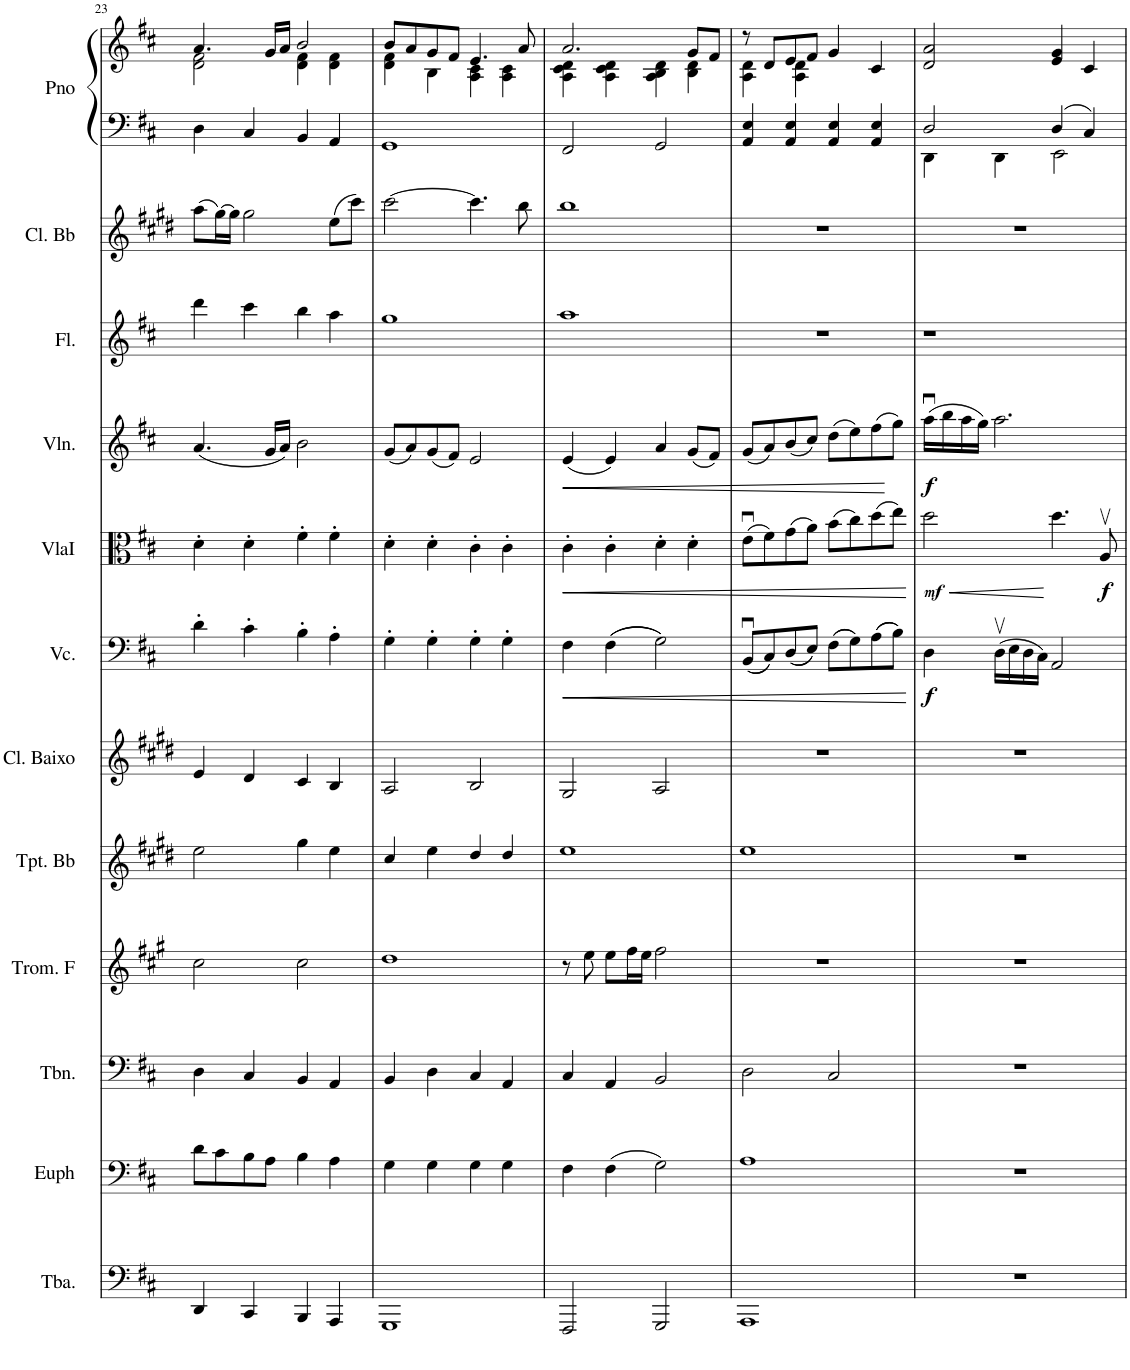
**kern	**kern	**kern	**kern	**kern	**kern	**kern	**dynam	**kern	**dynam	**kern	**dynam	**kern	**kern	**kern	**kern
*part12	*part11	*part10	*part9	*part8	*part7	*part6	*part6	*part5	*part5	*part4	*part4	*part3	*part2	*part1	*part1
*staff13	*staff12	*staff11	*staff10	*staff9	*staff8	*staff7	*staff7	*staff6	*staff6	*staff5	*staff5	*staff4	*staff3	*staff2	*staff1
*I"Tuba	*I"Euphonium	*I"Trombone	*I"Trompa em F	*I"Trompete Bb	*I"Clarineta Baixo / Clarone	*I"Violoncelo	*	*I"Viola I	*	*I"Violino	*	*I"Flauta Transversal	*I"Clarinete Bb (solo)	*I"Piano	*
*I'Tba.	*I'Euph	*I'Tbn.	*I'Trom. F	*I'Tpt. Bb	*I'Cl. Baixo	*I'Vc.	*	*I'VlaI	*	*I'Vln.	*	*I'Fl.	*I'Cl. Bb	*I'Pno	*
!!LO:PB:g=z
*clefF4	*clefF4	*clefF4	*clefG2	*clefG2	*clefG2	*clefF4	*	*clefC3	*	*clefG2	*	*clefG2	*clefG2	*clefF4	*clefG2
*	*	*	*Trd4c7	*Trd1c2	*Trd8c14	*	*	*	*	*	*	*	*Trd1c2	*	*
*k[f#c#]	*k[f#c#]	*k[f#c#]	*k[f#c#g#]	*k[f#c#g#d#]	*k[f#c#g#d#]	*k[f#c#]	*	*k[f#c#]	*	*k[f#c#]	*	*k[f#c#]	*k[f#c#g#d#]	*k[f#c#]	*k[f#c#]
*M4/4	*M4/4	*M4/4	*M4/4	*M4/4	*M4/4	*M4/4	*	*M4/4	*	*M4/4	*	*M4/4	*M4/4	*M4/4	*M4/4
*met(c)	*met(c)	*met(c)	*met(c)	*met(c)	*met(c)	*met(c)	*	*met(c)	*	*met(c)	*	*met(c)	*met(c)	*met(c)	*met(c)
=23	=23	=23	=23	=23	=23	=23	=23	=23	=23	=23	=23	=23	=23	=23	=23
*	*	*	*	*	*	*	*	*	*	*	*	*	*	*	*^
4DD/	8d\L	4D\	2cc#\	2ee\	4e/	4d'\	.	4d'\	.	(4.a/	.	4ddd\	(8aa\L	4D\	4.a/	2d\ 2f#\
.	8c#\	.	.	.	.	.	.	.	.	.	.	.	[16gg#\L)	.	.	.
.	.	.	.	.	.	.	.	.	.	.	.	.	16gg#\JJ]	.	.	.
4CC#/	8B\	4C#/	.	.	4d#/	4c#'\	.	4d'\	.	.	.	4ccc#\	2gg#\	4C#/	.	.
.	8A\J	.	.	.	.	.	.	.	.	16g/LL	.	.	.	.	16g/LL	.
.	.	.	.	.	.	.	.	.	.	16a/JJ)	.	.	.	.	16a/JJ	.
4BBB/	4B\	4BB/	2cc#\	4gg#\	4c#/	4B'\	.	4f#'\	.	2b\	.	4bb\	.	4BB/	2b/	4d\ 4f#\
4AAA/	4A\	4AA/	.	4ee\	4B/	4A'\	.	4f#'\	.	.	.	4aa\	(8ee\L	4AA/	.	4d\ 4f#\
.	.	.	.	.	.	.	.	.	.	.	.	.	8ccc#\J)	.	.	.
=24	=24	=24	=24	=24	=24	=24	=24	=24	=24	=24	=24	=24	=24	=24	=24	=24
1GGG	4G\	4BB/	1dd	4cc#/	2A/	4G'\	.	4d'\	.	(8g/L	.	1gg	[2ccc#\	1GG	8b/L	4d\ 4f#\
.	.	.	.	.	.	.	.	.	.	8a/)	.	.	.	.	8a/	.
.	4G\	4D\	.	4ee\	.	4G'\	.	4d'\	.	(8g/	.	.	.	.	8g/	4B\
.	.	.	.	.	.	.	.	.	.	8f#/J)	.	.	.	.	8f#/J	.
.	4G\	4C#/	.	4dd#/	2B/	4G'\	.	4c#'\	.	2e/	.	.	4.ccc#\]	.	4.e/	4A\ 4c#\
.	4G\	4AA/	.	4dd#/	.	4G'\	.	4c#'\	.	.	.	.	.	.	.	4A\ 4c#\
.	.	.	.	.	.	.	.	.	.	.	.	.	8bb\	.	8a/	.
=25	=25	=25	=25	=25	=25	=25	=25	=25	=25	=25	=25	=25	=25	=25	=25	=25
!	!	!	!	!	!	!	!LO:HP:b	!	!LO:HP:b	!	!LO:HP:b	!	!	!	!	!
2FFF#/	4F#\	4C#/	8r	1ee	2G#/	4F#\	<	4c#'\	<	(4e/	<	1aa	1bb	2FF#/	2.a/	4A\ 4c#\ 4d\
.	.	.	8ee\	.	.	.	.	.	.	.	.	.	.	.	.	.
.	(4F#\	4AA/	8ee\L	.	.	((4F#\	.	4c#'\	.	4e/)	.	.	.	.	.	4A\ 4c#\ 4d\
.	.	.	16ff#\L	.	.	.	.	.	.	.	.	.	.	.	.	.
.	.	.	16ee\JJ	.	.	.	.	.	.	.	.	.	.	.	.	.
2GGG/	2G\)	2BB/	2ff#\	.	2A/	2G\))	.	4d'\	.	4a/	.	.	.	2GG/	.	4A\ 4B\ 4d\
.	.	.	.	.	.	.	.	4d'\	.	(8g/L	.	.	.	.	8g/L	4B\ 4d\
.	.	.	.	.	.	.	.	.	.	8f#/J)	.	.	.	.	8f#/J	.
=26	=26	=26	=26	=26	=26	=26	=26	=26	=26	=26	=26	=26	=26	=26	=26	=26
1AAA	1A	2D\	1r	1ee	1r	((8BBu/L	.	(8eu\L	.	(8g/L	.	1r	1r	4AA/ 4E/	8r	4A\ 4d\
.	.	.	.	.	.	8C#/))	.	8f#\)	.	8a/)	.	.	.	.	8d/L	.
.	.	.	.	.	.	((8D/	.	(8g\	.	(8b/	.	.	.	4AA/ 4E/	8e/	4A\ 4d\
.	.	.	.	.	.	8E/J))	.	8a\J)	.	8cc#/J)	.	.	.	.	8f#/J	.
.	.	2C#/	.	.	.	((8F#\L	.	(8b\L	.	(8dd\L	.	.	.	4AA/ 4E/	4g/	2ryy
.	.	.	.	.	.	8G\))	.	8cc#\)	.	8ee\)	.	.	.	.	.	.
.	.	.	.	.	.	((8A\	.	(8dd\	.	(8ff#\	.	.	.	4AA/ 4E/	4c#/	.
.	.	.	.	.	.	8B\J))	.	8ee\J)	.	8gg\J)	[	.	.	.	.	.
*	*	*	*	*	*	*	*	*	*	*	*	*	*	*	*v	*v
.	.	.	.	.	.	.	[	.	[	.	.	.	.	.	.
=27	=27	=27	=27	=27	=27	=27	=27	=27	=27	=27	=27	=27	=27	=27	=27
!	!	!	!	!	!	!	!LO:DY:b	!	!LO:HP:b	!	!	!	!	!	!
*	*	*	*	*	*	*	*	*	*	*	*	*	*	*^	*
!	!	!	!	!	!	!	!	!	!LO:DY:n=1:b	!	!LO:DY:b	!	!	!	!	!
1r	1r	1r	1r	1r	1r	4D\	f	2dd\	< mf	(16aau\LL	f	1r	1r	2D/	4DD\	2d/ 2a/
.	.	.	.	.	.	.	.	.	.	16bb\	.	.	.	.	.	.
.	.	.	.	.	.	.	.	.	.	16aa\	.	.	.	.	.	.
.	.	.	.	.	.	.	.	.	.	16gg\JJ)	.	.	.	.	.	.
.	.	.	.	.	.	(16Dv\LL	.	.	.	2.aa\	.	.	.	.	4DD\	.
.	.	.	.	.	.	16E\	.	.	.	.	.	.	.	.	.	.
.	.	.	.	.	.	16D\	.	.	.	.	.	.	.	.	.	.
.	.	.	.	.	.	16C#\JJ)	.	.	.	.	.	.	.	.	.	.
.	.	.	.	.	.	2AA/	.	4.dd\	[	.	.	.	.	4D/	2EE\	4e/ 4g/
.	.	.	.	.	.	.	.	.	.	.	.	.	.	4C#/	.	4c#/
!	!	!	!	!	!	!	!	!	!LO:DY:n=2:b	!	!	!	!	!	!	!
.	.	.	.	.	.	.	.	8Av/	f	.	.	.	.	.	.	.
*	*	*	*	*	*	*	*	*	*	*	*	*	*	*v	*v	*
=	=	=	=	=	=	=	=	=	=	=	=	=	=	=	=
*-	*-	*-	*-	*-	*-	*-	*-	*-	*-	*-	*-	*-	*-	*-	*-
